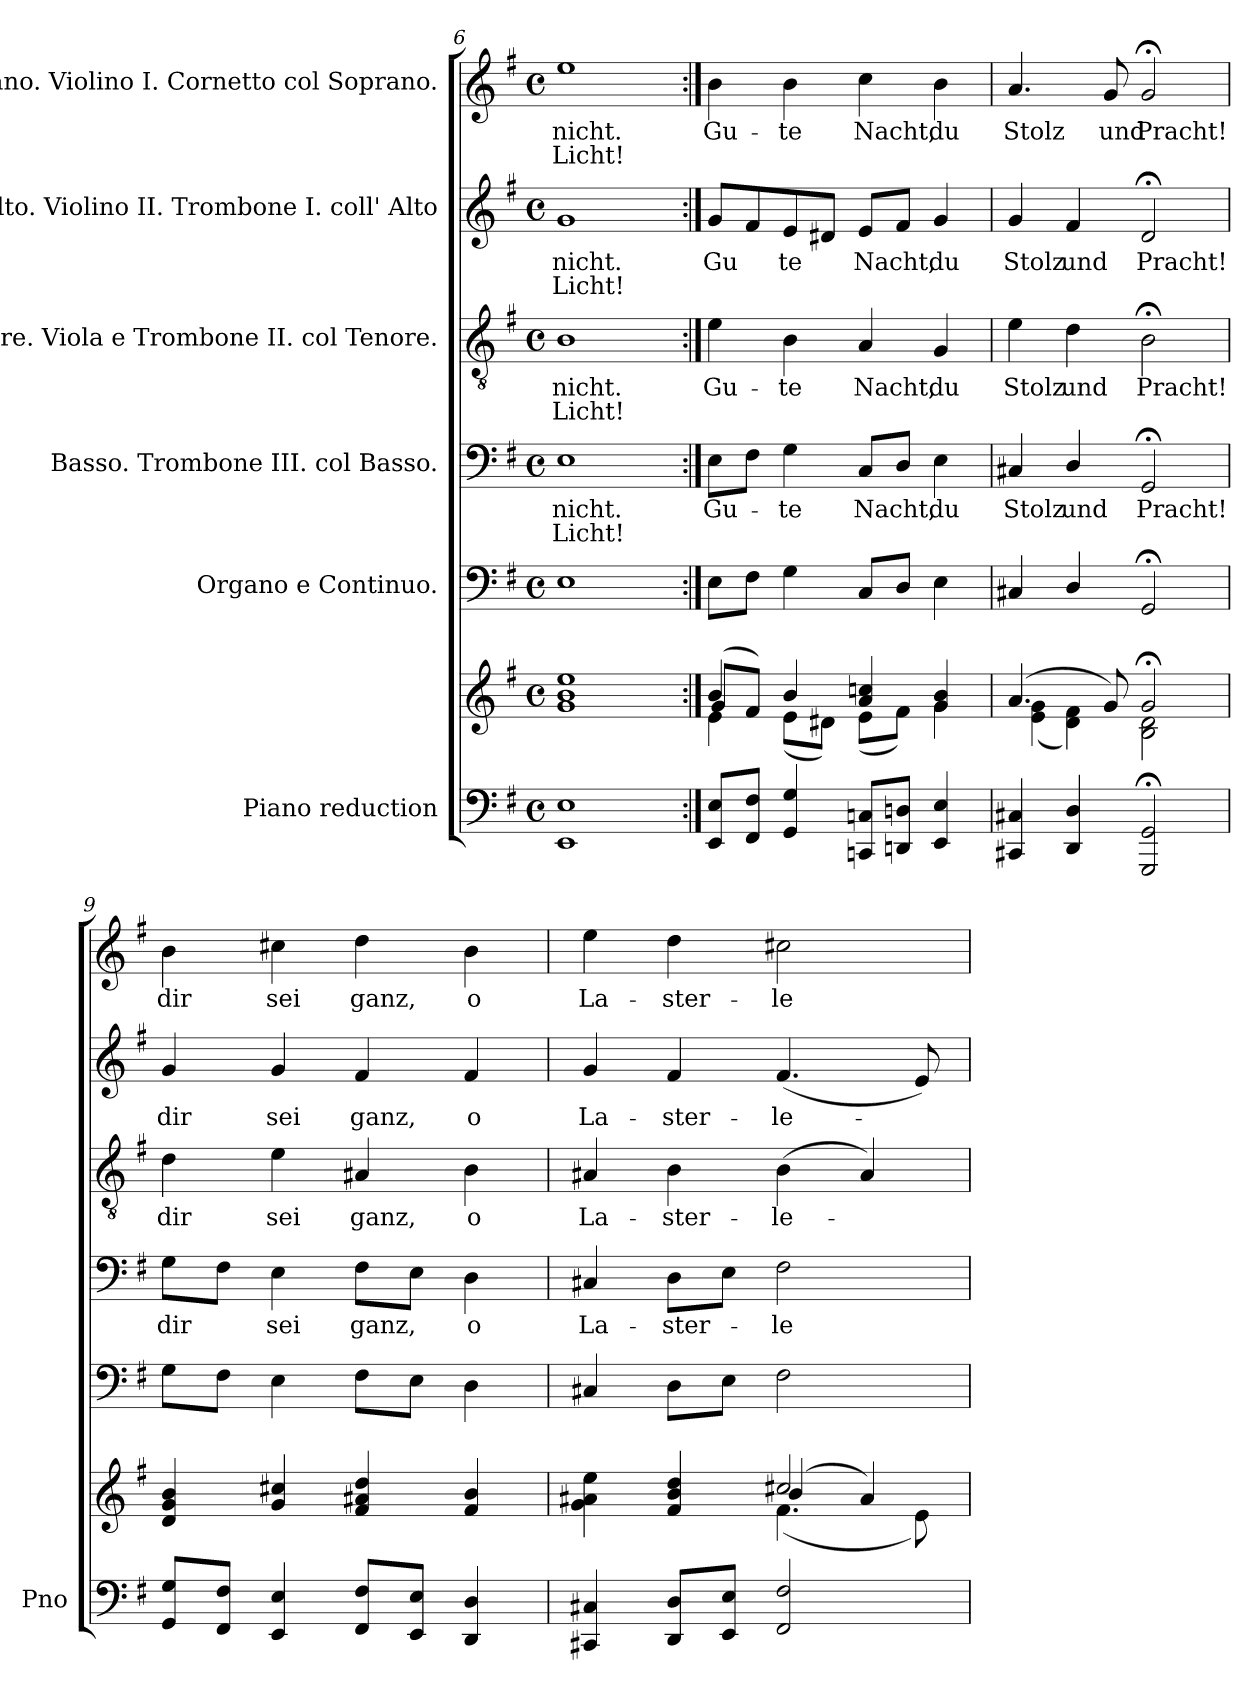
**kern	**kern	**kern	**kern	**text	**text	**kern	**text	**text	**kern	**text	**text	**kern	**text	**text
*part6	*part6	*part5	*part4	*part4	*part4	*part3	*part3	*part3	*part2	*part2	*part2	*part1	*part1	*part1
*staff7	*staff6	*staff5	*staff4	*staff4	*staff4	*staff3	*staff3	*staff3	*staff2	*staff2	*staff2	*staff1	*staff1	*staff1
*I"Piano reduction	*	*I"Organo e Continuo.	*I"Basso. Trombone III. col Basso.	*	*	*I"Tenore. Viola e Trombone II. col Tenore.	*	*	*I"Alto. Violino II. Trombone I. coll' Alto	*	*	*I"Soprano. Violino I. Cornetto col Soprano.	*	*
*I'Pno	*	*	*	*	*	*	*	*	*	*	*	*	*	*
*clefF4	*clefG2	*clefF4	*clefF4	*	*	*clefGv2	*	*	*clefG2	*	*	*clefG2	*	*
*k[f#]	*k[f#]	*k[f#]	*k[f#]	*	*	*k[f#]	*	*	*k[f#]	*	*	*k[f#]	*	*
*M4/4	*M4/4	*M4/4	*M4/4	*	*	*M4/4	*	*	*M4/4	*	*	*M4/4	*	*
*met(c)	*met(c)	*met(c)	*met(c)	*	*	*met(c)	*	*	*met(c)	*	*	*met(c)	*	*
=6	=6	=6	=6	=6	=6	=6	=6	=6	=6	=6	=6	=6	=6	=6
!	!	!	!	!LO:LY:b	!LO:LY:b	!	!LO:LY:b	!LO:LY:b	!	!LO:LY:b	!LO:LY:b	!	!LO:LY:b	!LO:LY:b
1EE 1E	1g 1b 1ee	1E	1E	nicht.	Licht!	1B	nicht.	Licht!	1g	nicht.	Licht!	1ee	nicht.	Licht!
!!LO:LB:g=z
=7:|!	=7:|!	=7:|!	=7:|!	=7:|!	=7:|!	=7:|!	=7:|!	=7:|!	=7:|!	=7:|!	=7:|!	=7:|!	=7:|!	=7:|!
*	*^	*	*	*	*	*	*	*	*	*	*	*	*	*
*	*	*^	*	*	*	*	*	*	*	*	*	*	*	*	*
!	!	!	!	!	!	!LO:LY:b	!	!	!LO:LY:b	!	!	!LO:LY:b	!	!	!LO:LY:b	!
8EE/ 8E/L	4b/	4e\	(8g/L	8E\L	8E\L	Gu-	.	4e\	Gu-	.	8g/L	Gu	.	4b\	Gu-	.
8FF#/ 8F#/J	.	.	8f#/J)	8F#\J	8F#\J	.	.	.	.	.	8f#/	.	.	.	.	.
!	!	!	!	!	!	!LO:LY:b	!	!	!LO:LY:b	!	!	!LO:LY:b	!	!	!LO:LY:b	!
4GG/ 4G/	4b/	(8e\L	4ryy	4G\	4G\	te	.	4B\	te	.	8e/	te	.	4b\	te	.
.	.	8d#X\J)	.	.	.	.	.	.	.	.	8d#X/J	.	.	.	.	.
!	!	!	!	!	!	!LO:LY:b	!	!	!LO:LY:b	!	!	!LO:LY:b	!	!	!LO:LY:b	!
8CCn/ 8Cn/L	4a/ 4ccn/	(8e\L	2ryy	8C/L	8C/L	Nacht,	.	4A/	Nacht,	.	8e/L	Nacht,	.	4cc\	Nacht,	.
8DDn/ 8Dn/J	.	8f#\J)	.	8D/J	8D/J	.	.	.	.	.	8f#/J	.	.	.	.	.
!	!	!	!	!	!	!LO:LY:b	!	!	!LO:LY:b	!	!	!LO:LY:b	!	!	!LO:LY:b	!
4EE/ 4E/	4g/ 4b/	4g\	.	4E\	4E\	du	.	4G/	du	.	4g/	du	.	4b\	du	.
*	*	*v	*v	*	*	*	*	*	*	*	*	*	*	*	*	*
=8	=8	=8	=8	=8	=8	=8	=8	=8	=8	=8	=8	=8	=8	=8	=8
!	!	!	!	!	!LO:LY:b	!	!	!LO:LY:b	!	!	!LO:LY:b	!	!	!LO:LY:b	!
4CC#X/ 4C#X/	(4.a/	(4e\ 4g\	4C#X/	4C#X/	Stolz	.	4e\	Stolz	.	4g/	Stolz	.	4.a/	Stolz	.
!	!	!	!	!	!LO:LY:b	!	!	!LO:LY:b	!	!	!LO:LY:b	!	!	!	!
4DD/ 4D/	.	4d\ 4f#\)	4D/	4D/	und	.	4d\	und	.	4f#/	und	.	.	.	.
!	!	!	!	!	!	!	!	!	!	!	!	!	!	!LO:LY:b	!
.	8g/)	.	.	.	.	.	.	.	.	.	.	.	8g/	und	.
!	!	!	!	!	!LO:LY:b	!	!	!LO:LY:b	!	!	!LO:LY:b	!	!	!LO:LY:b	!
2GGG/; 2GG/;	2g;</	2B\ 2d\	2GG;</	2GG;</	Pracht!	.	2B;<\	Pracht!	.	2d;</	Pracht!	.	2g;</	Pracht!	.
=9	=9	=9	=9	=9	=9	=9	=9	=9	=9	=9	=9	=9	=9	=9	=9
!	!	!	!	!	!LO:LY:b	!	!	!LO:LY:b	!	!	!LO:LY:b	!	!	!LO:LY:b	!
*	*v	*v	*	*	*	*	*	*	*	*	*	*	*	*	*
8GG/ 8G/L	4d/ 4g/ 4b/	8G\L	8G\L	dir	.	4d\	dir	.	4g/	dir	.	4b\	dir	.
8FF#/ 8F#/J	.	8F#\J	8F#\J	.	.	.	.	.	.	.	.	.	.	.
!	!	!	!	!LO:LY:b	!	!	!LO:LY:b	!	!	!LO:LY:b	!	!	!LO:LY:b	!
4EE/ 4E/	4g/ 4cc#X/	4E\	4E\	sei	.	4e\	sei	.	4g/	sei	.	4cc#X\	sei	.
!	!	!	!	!LO:LY:b	!	!	!LO:LY:b	!	!	!LO:LY:b	!	!	!LO:LY:b	!
8FF#/ 8F#/L	4f#/ 4a#X/ 4dd/	8F#\L	8F#\L	ganz,	.	4A#X/	ganz,	.	4f#/	ganz,	.	4dd\	ganz,	.
8EE/ 8E/J	.	8E\J	8E\J	.	.	.	.	.	.	.	.	.	.	.
!	!	!	!	!LO:LY:b	!	!	!LO:LY:b	!	!	!LO:LY:b	!	!	!LO:LY:b	!
4DD/ 4D/	4f#/ 4b/	4D\	4D\	o	.	4B\	o	.	4f#/	o	.	4b\	o	.
=10	=10	=10	=10	=10	=10	=10	=10	=10	=10	=10	=10	=10	=10	=10
*	*^	*	*	*	*	*	*	*	*	*	*	*	*	*
*	*	*^	*	*	*	*	*	*	*	*	*	*	*	*	*
!	!	!	!	!	!	!LO:LY:b	!	!	!LO:LY:b	!	!	!LO:LY:b	!	!	!LO:LY:b	!
4CC#X/ 4C#X/	4g\ 4a#X\ 4ee\	2ryy	2ryy	4C#X/	4C#X/	La-	.	4A#X/	La-	.	4g/	La-	.	4ee\	La-	.
!	!	!	!	!	!	!LO:LY:b	!	!	!LO:LY:b	!	!	!LO:LY:b	!	!	!LO:LY:b	!
8DD/ 8D/L	4f#/ 4b/ 4dd/	.	.	8D\L	8D\L	ster-	.	4B\	ster-	.	4f#/	ster-	.	4dd\	ster-	.
8EE/ 8E/J	.	.	.	8E\J	8E\J	.	.	.	.	.	.	.	.	.	.	.
!	!	!	!	!	!	!LO:LY:b	!	!	!LO:LY:b	!	!	!LO:LY:b	!	!	!LO:LY:b	!
2FF#/ 2F#/	2cc#X/	(4.f#\	(4b/	2F#\	2F#\	le-	.	(4B\	le-	.	(4.f#/	le-	.	2cc#X\	le-	.
.	.	.	4a#/)	.	.	.	.	4A#/)	.	.	.	.	.	.	.	.
.	.	8e\)	.	.	.	.	.	.	.	.	8e/)	.	.	.	.	.
*	*v	*v	*v	*	*	*	*	*	*	*	*	*	*	*	*	*
=	=	=	=	=	=	=	=	=	=	=	=	=	=	=
*-	*-	*-	*-	*-	*-	*-	*-	*-	*-	*-	*-	*-	*-	*-
